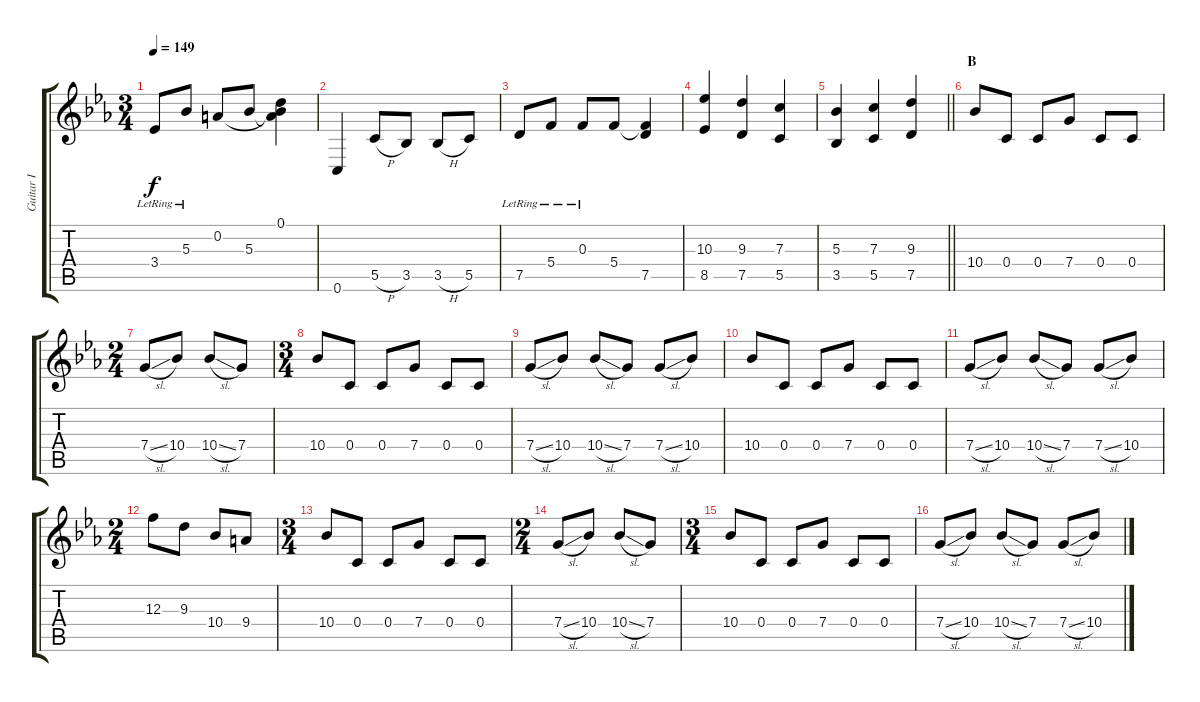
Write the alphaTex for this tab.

\track ("Guitar I" "Guitar I") {instrument distortionguitar}
\staff {score tabs}
\tuning (D4 A3 F3 C3 G2 C2) {hide}
\ts (3 4)
\tempo 149
\clef g2
\ks cminor
3.4{lr}.8{dy f} 5.3{lr}.8 0.2.8 5.3.8 (0.1 0.2{t} 5.3{t}).4 |
0.6.4 5.5{h}.8 3.5.8 3.5{h}.8 5.5.8 |
7.5{lr}.8 5.4{lr}.8 0.3{lr}.8 5.4.8 (5.4{t} 7.5).4 |
(10.3 8.5).4 (9.3 7.5).4 (7.3 5.5).4 |
\barLineRight lightlight
(5.3 3.5).4 (7.3 5.5).4 (9.3 7.5).4 |
\section ("" "B")
10.4.8 0.4.8 0.4.8 7.4.8 0.4.8 0.4.8 |
\ts (2 4)
7.4{sl}.8 10.4.8 10.4{sl}.8 7.4.8 |
\ts (3 4)
10.4.8 0.4.8 0.4.8 7.4.8 0.4.8 0.4.8 |
7.4{sl}.8 10.4.8 10.4{sl}.8 7.4.8 7.4{sl}.8 10.4.8 |
10.4.8 0.4.8 0.4.8 7.4.8 0.4.8 0.4.8 |
7.4{sl}.8 10.4.8 10.4{sl}.8 7.4.8 7.4{sl}.8 10.4.8 |
\ts (2 4)
12.3.8 9.3.8 10.4.8 9.4.8 |
\ts (3 4)
10.4.8 0.4.8 0.4.8 7.4.8 0.4.8 0.4.8 |
\ts (2 4)
7.4{sl}.8 10.4.8 10.4{sl}.8 7.4.8 |
\ts (3 4)
10.4.8 0.4.8 0.4.8 7.4.8 0.4.8 0.4.8 |
7.4{sl}.8 10.4.8 10.4{sl}.8 7.4.8 7.4{sl}.8 10.4.8
